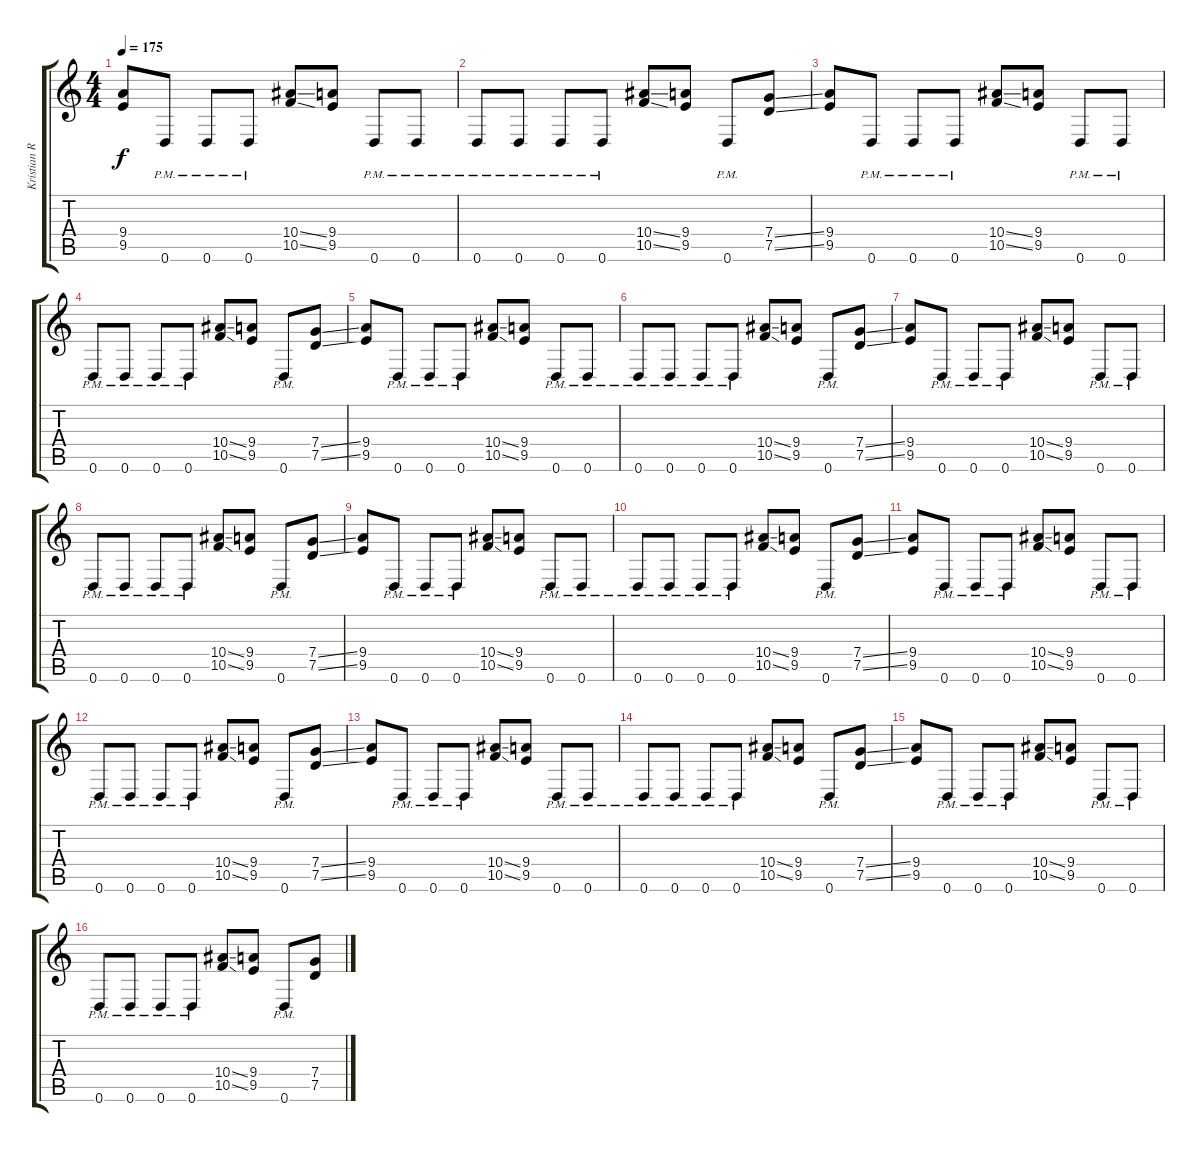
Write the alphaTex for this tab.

\track ("Kristian Ranta" "Kristian R") {instrument distortionguitar}
\staff {score tabs}
\tuning (D4 A3 F3 C3 G2 D2) {hide}
\ts (4 4)
\tempo 175
\clef g2
\ks c
(9.4 9.5).8{dy f} 0.6{pm}.8 0.6{pm}.8 0.6{pm}.8 (10.4{ss} 10.5{ss}).8 (9.4 9.5).8 0.6{pm}.8 0.6{pm}.8 |
0.6{pm}.8 0.6{pm}.8 0.6{pm}.8 0.6{pm}.8 (10.4{ss} 10.5{ss}).8 (9.4 9.5).8 0.6{pm}.8 (7.4{ss} 7.5{ss}).8 |
(9.4 9.5).8 0.6{pm}.8 0.6{pm}.8 0.6{pm}.8 (10.4{ss} 10.5{ss}).8 (9.4 9.5).8 0.6{pm}.8 0.6{pm}.8 |
0.6{pm}.8 0.6{pm}.8 0.6{pm}.8 0.6{pm}.8 (10.4{ss} 10.5{ss}).8 (9.4 9.5).8 0.6{pm}.8 (7.4{ss} 7.5{ss}).8 |
(9.4 9.5).8 0.6{pm}.8 0.6{pm}.8 0.6{pm}.8 (10.4{ss} 10.5{ss}).8 (9.4 9.5).8 0.6{pm}.8 0.6{pm}.8 |
0.6{pm}.8 0.6{pm}.8 0.6{pm}.8 0.6{pm}.8 (10.4{ss} 10.5{ss}).8 (9.4 9.5).8 0.6{pm}.8 (7.4{ss} 7.5{ss}).8 |
(9.4 9.5).8 0.6{pm}.8 0.6{pm}.8 0.6{pm}.8 (10.4{ss} 10.5{ss}).8 (9.4 9.5).8 0.6{pm}.8 0.6{pm}.8 |
0.6{pm}.8 0.6{pm}.8 0.6{pm}.8 0.6{pm}.8 (10.4{ss} 10.5{ss}).8 (9.4 9.5).8 0.6{pm}.8 (7.4{ss} 7.5{ss}).8 |
(9.4 9.5).8 0.6{pm}.8 0.6{pm}.8 0.6{pm}.8 (10.4{ss} 10.5{ss}).8 (9.4 9.5).8 0.6{pm}.8 0.6{pm}.8 |
0.6{pm}.8 0.6{pm}.8 0.6{pm}.8 0.6{pm}.8 (10.4{ss} 10.5{ss}).8 (9.4 9.5).8 0.6{pm}.8 (7.4{ss} 7.5{ss}).8 |
(9.4 9.5).8 0.6{pm}.8 0.6{pm}.8 0.6{pm}.8 (10.4{ss} 10.5{ss}).8 (9.4 9.5).8 0.6{pm}.8 0.6{pm}.8 |
0.6{pm}.8 0.6{pm}.8 0.6{pm}.8 0.6{pm}.8 (10.4{ss} 10.5{ss}).8 (9.4 9.5).8 0.6{pm}.8 (7.4{ss} 7.5{ss}).8 |
(9.4 9.5).8 0.6{pm}.8 0.6{pm}.8 0.6{pm}.8 (10.4{ss} 10.5{ss}).8 (9.4 9.5).8 0.6{pm}.8 0.6{pm}.8 |
0.6{pm}.8 0.6{pm}.8 0.6{pm}.8 0.6{pm}.8 (10.4{ss} 10.5{ss}).8 (9.4 9.5).8 0.6{pm}.8 (7.4{ss} 7.5{ss}).8 |
(9.4 9.5).8 0.6{pm}.8 0.6{pm}.8 0.6{pm}.8 (10.4{ss} 10.5{ss}).8 (9.4 9.5).8 0.6{pm}.8 0.6{pm}.8 |
0.6{pm}.8 0.6{pm}.8 0.6{pm}.8 0.6{pm}.8 (10.4{ss} 10.5{ss}).8 (9.4 9.5).8 0.6{pm}.8 (7.4{ss} 7.5{ss}).8
